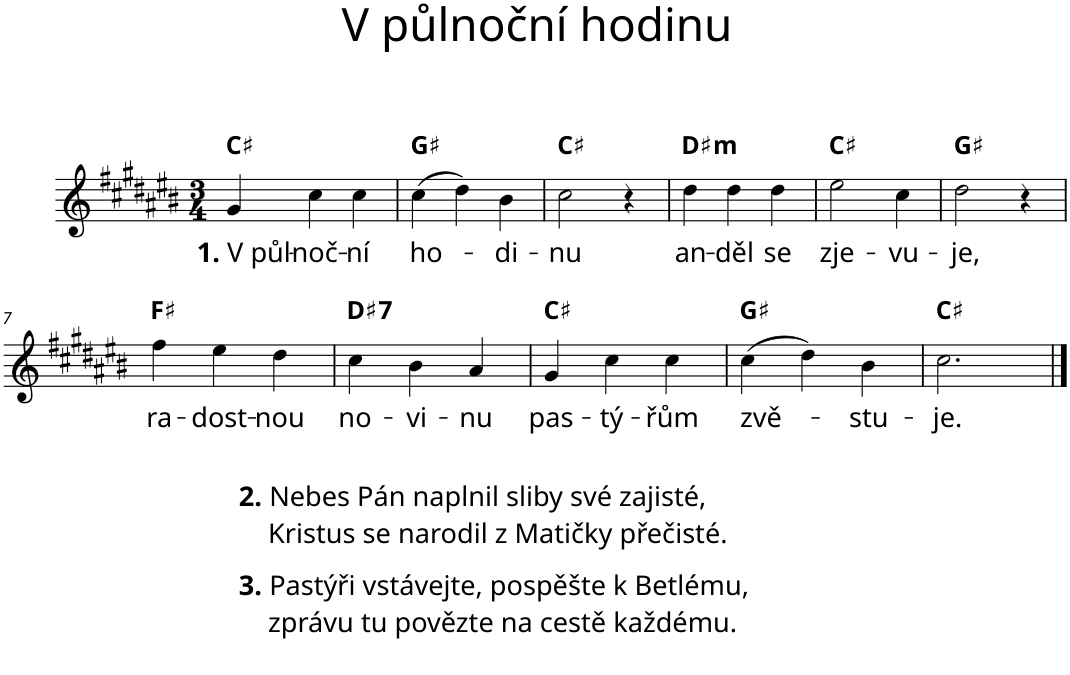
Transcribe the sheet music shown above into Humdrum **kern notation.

**kern	**text	**harte
*part1	*part1	*part1
*staff1	*staff1	*
*I"Piano	*	*
*I'Pno.	*	*
*clefG2	*	*
*k[f#c#g#d#a#e#b#]	*	*
*M3/4	*	*
=1	=1	=1
!	!LO:LY:b	!
4g#/	1. V půl	C#:maj
!	!LO:LY:b	!
4cc#\	-noč-	.
!	!LO:LY:b	!
4cc#\	-ní	.
=2	=2	=2
!	!LO:LY:b	!
(4cc#\	ho-	G#:maj
4dd#\)	.	.
!	!LO:LY:b	!
4b#\	-di-	.
=3	=3	=3
!	!LO:LY:b	!
2cc#\	-nu	C#:maj
4r	.	.
=4	=4	=4
!	!LO:LY:b	!LO:H:kt=m
4dd#\	an-	D#:min
!	!LO:LY:b	!
4dd#\	-děl	.
!	!LO:LY:b	!
4dd#\	se	.
=5	=5	=5
!	!LO:LY:b	!
2ee#\	zje-	C#:maj
!	!LO:LY:b	!
4cc#\	-vu-	.
=6	=6	=6
!	!LO:LY:b	!
2dd#\	-je,	G#:maj
4r	.	.
!!LO:LB:g=z
=7	=7	=7
!	!LO:LY:b	!
4ff#\	ra-	F#:maj
!	!LO:LY:b	!
4ee#\	-dost-	.
!	!LO:LY:b	!
4dd#\	-nou	.
=8	=8	=8
!	!LO:LY:b	!LO:H:kt=7
4cc#\	no-	D#:7
!	!LO:LY:b	!
4b#\	-vi-	.
!	!LO:LY:b	!
4a#/	-nu	.
=9	=9	=9
!	!LO:LY:b	!
4g#/	pas-	C#:maj
!	!LO:LY:b	!
4cc#\	-tý-	.
!	!LO:LY:b	!
4cc#\	-řům	.
=10	=10	=10
!	!LO:LY:b	!
(4cc#\	zvě-	G#:maj
4dd#\)	.	.
!	!LO:LY:b	!
4b#\	-stu-	.
=11	=11	=11
!	!LO:LY:b	!
2.cc#\	-je.	C#:maj
==	==	==
*-	*-	*-
